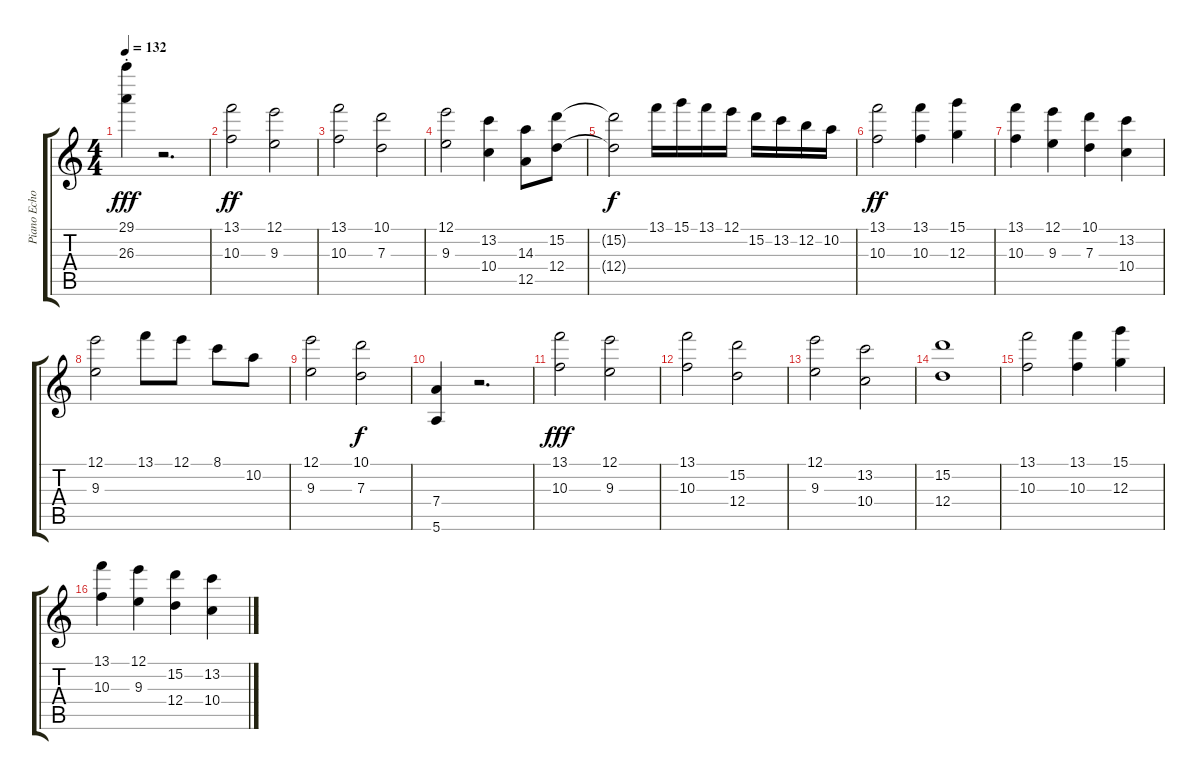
\track ("Piano Echo" "Piano Echo") {instrument distortionguitar}
\staff {score tabs}
\tuning (E4 B3 G3 D3 A2 E2) {hide}
\ts (4 4)
\tempo 132
\clef g2
\ks c
(29.1{st} 26.3{st}).4{dy fff} r.2{d} |
(13.1 10.3).2{dy ff} (12.1 9.3).2 |
(13.1 10.3).2 (10.1 7.3).2 |
(12.1 9.3).2 (13.2 10.4).4 (14.3 12.5).8 (15.2 12.4).8 |
(15.2{t} 12.4{t}).2{dy f} 13.1.16 15.1.16 13.1.16 12.1.16 15.2.16 13.2.16 12.2.16 10.2.16 |
(13.1 10.3).2{dy ff} (13.1 10.3).4 (15.1 12.3).4 |
(13.1 10.3).4 (12.1 9.3).4 (10.1 7.3).4 (13.2 10.4).4 |
(12.1 9.3).2 13.1.8 12.1.8 8.1.8 10.2.8 |
(12.1 9.3).2 (10.1 7.3).2{dy f} |
(7.4 5.6).4 r.2{d} |
(13.1 10.3).2{dy fff} (12.1 9.3).2 |
(13.1 10.3).2 (15.2 12.4).2 |
(12.1 9.3).2 (13.2 10.4).2 |
(15.2 12.4).1 |
(13.1 10.3).2 (13.1 10.3).4 (15.1 12.3).4 |
(13.1 10.3).4 (12.1 9.3).4 (15.2 12.4).4 (13.2 10.4).4
